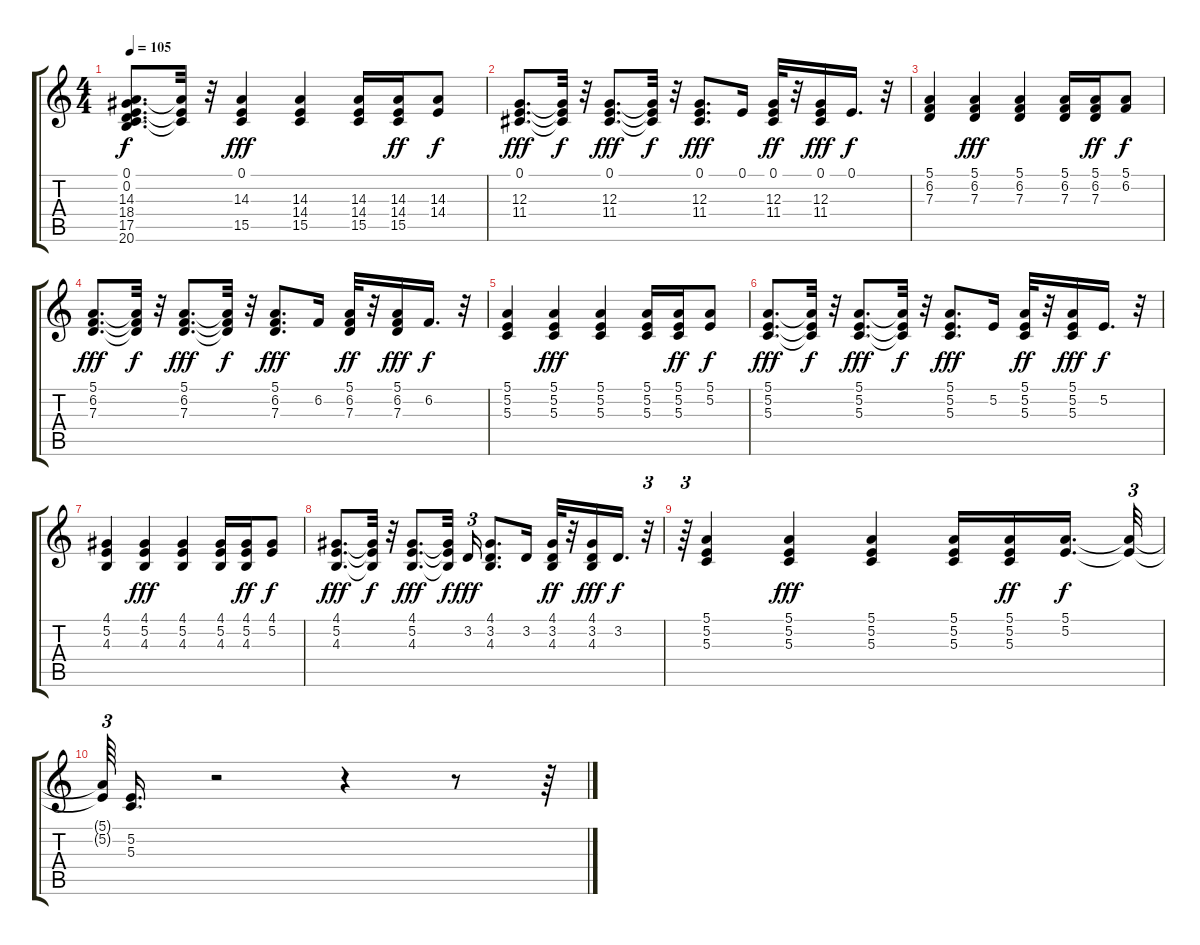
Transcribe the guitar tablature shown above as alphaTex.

\track "" {instrument electricpiano2}
\staff {score tabs}
\tuning (E4 B3 G3 D3 A2 E2) {hide}
\ts (4 4)
\tempo 105
\clef g2
\ks c
(0.1 0.2 14.3 18.4 17.5 20.6).8{d dy f} (0.1{t} 14.3{t} 20.6{t}).32 r.32 (0.1 14.3 15.5).4{dy fff} (14.3 14.4 15.5).4 (14.3 14.4 15.5).16 (14.3 14.4 15.5).16{dy ff} (14.3 14.4).8{dy f} |
(0.1 12.3 11.4).8{d dy fff} (0.1{t} 12.3{t} 11.4{t}).32{dy f} r.32 (0.1 12.3 11.4).8{d dy fff} (0.1{t} 12.3{t} 11.4{t}).32{dy f} r.32 (0.1 12.3 11.4).8{d dy fff} 0.1.16 (0.1 12.3 11.4).32{dy ff} r.32 (0.1 12.3 11.4).16{dy fff} 0.1.16{d dy f} r.32 |
(5.1 6.2 7.3).4 (5.1 6.2 7.3).4{dy fff} (5.1 6.2 7.3).4 (5.1 6.2 7.3).16 (5.1 6.2 7.3).16{dy ff} (5.1 6.2).8{dy f} |
(5.1 6.2 7.3).8{d dy fff} (5.1{t} 6.2{t} 7.3{t}).32{dy f} r.32 (5.1 6.2 7.3).8{d dy fff} (5.1{t} 6.2{t} 7.3{t}).32{dy f} r.32 (5.1 6.2 7.3).8{d dy fff} 6.2.16 (5.1 6.2 7.3).32{dy ff} r.32 (5.1 6.2 7.3).16{dy fff} 6.2.16{d dy f} r.32 |
(5.1 5.2 5.3).4 (5.1 5.2 5.3).4{dy fff} (5.1 5.2 5.3).4 (5.1 5.2 5.3).16 (5.1 5.2 5.3).16{dy ff} (5.1 5.2).8{dy f} |
(5.1 5.2 5.3).8{d dy fff} (5.1{t} 5.2{t} 5.3{t}).32{dy f} r.32 (5.1 5.2 5.3).8{d dy fff} (5.1{t} 5.2{t} 5.3{t}).32{dy f} r.32 (5.1 5.2 5.3).8{d dy fff} 5.2.16 (5.1 5.2 5.3).32{dy ff} r.32 (5.1 5.2 5.3).16{dy fff} 5.2.16{d dy f} r.32 |
(4.1 5.2 4.3).4 (4.1 5.2 4.3).4{dy fff} (4.1 5.2 4.3).4 (4.1 5.2 4.3).16 (4.1 5.2 4.3).16{dy ff} (4.1 5.2).8{dy f} |
(4.1 5.2 4.3).8{d dy fff} (4.1{t} 5.2{t} 4.3{t}).32{dy f} r.32 (4.1 5.2 4.3).8{d dy fff} (4.1{t} 5.2{t} 4.3{t}).32{dy f beam splitsecondary} 3.2.16{tu (3 2) dy fff} (4.1 3.2 4.3).8{d} 3.2.16 (4.1 3.2 4.3).32{dy ff} r.32 (4.1 3.2 4.3).16{dy fff} 3.2.16{d dy f} r.32{tu (3 2)} |
r.64{tu (3 2)} (5.1 5.2 5.3).4 (5.1 5.2 5.3).4{dy fff} (5.1 5.2 5.3).4 (5.1 5.2 5.3).16 (5.1 5.2 5.3).16{dy ff} (5.1 5.2).16{d dy f beam splitsecondary} (5.1{t} 5.2{t}).32{tu (3 2)} |
(5.1{t} 5.2{t}).64{tu (3 2)} (5.2 5.3).16{d} r.2 r.4 r.8 r.64
